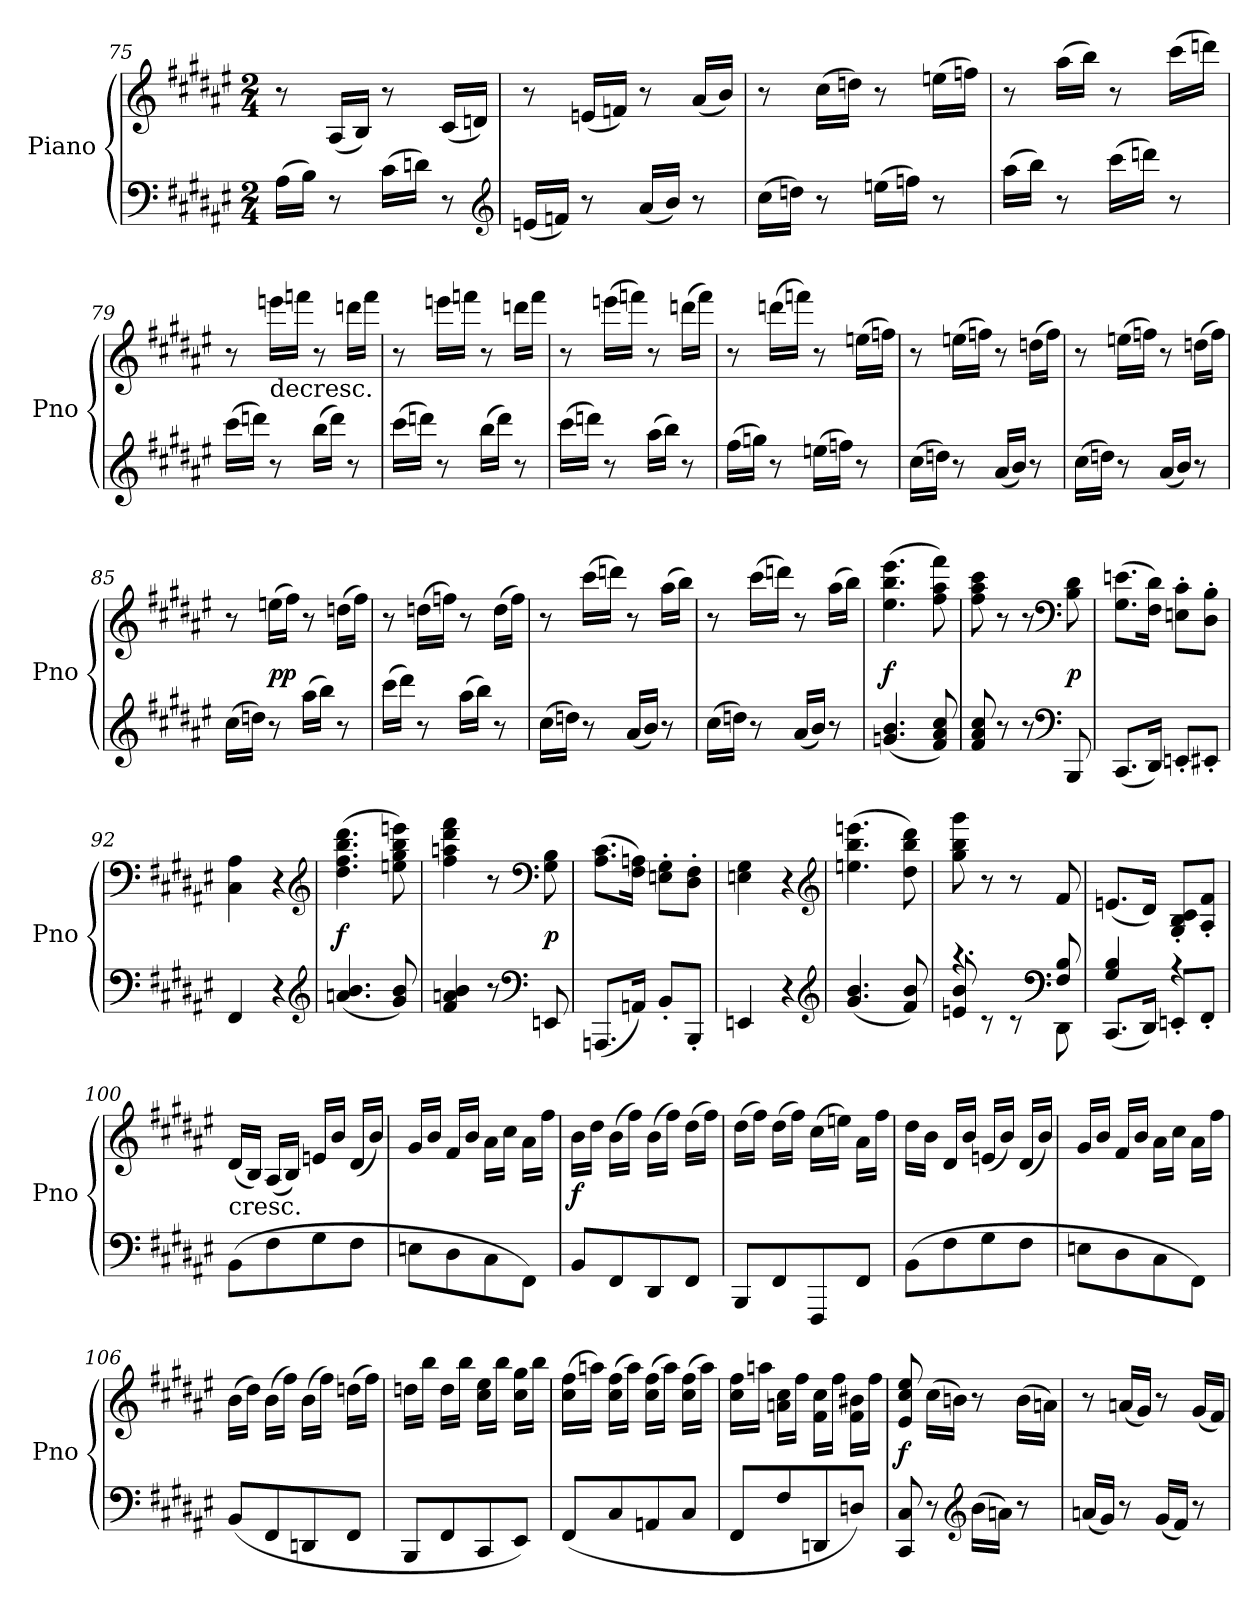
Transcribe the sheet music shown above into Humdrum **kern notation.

**kern	**kern	**dynam
*part1	*part1	*part1
*staff2	*staff1	*staff1/2
*I"Piano	*	*
*I'Pno	*	*
*clefF4	*clefG2	*
*k[f#c#g#d#a#e#]	*k[f#c#g#d#a#e#]	*
*F#:	*F#:	*
*M2/4	*M2/4	*
=75	=75	=75
(16A#\LL	8r	.
16B\JJ)	.	.
8r	(16A#/LL	.
.	16B/JJ)	.
(16c#\LL	8r	.
16dn\JJ)	.	.
8r	(16c#/LL	.
.	16dn/JJ)	.
*clefG2	*	*
=76	=76	=76
(16en/LL	8r	.
16fn/JJ)	.	.
8r	(16en/LL	.
.	16fn/JJ)	.
(16a#/LL	8r	.
16b/JJ)	.	.
8r	(16a#/LL	.
.	16b/JJ)	.
=77	=77	=77
(16cc#\LL	8r	.
16ddn\JJ)	.	.
8r	(16cc#\LL	.
.	16ddn\JJ)	.
(16een\LL	8r	.
16ffn\JJ)	.	.
8r	(16een\LL	.
.	16ffn\JJ)	.
=78	=78	=78
(16aa#\LL	8r	.
16bb\JJ)	.	.
8r	(16aa#\LL	.
.	16bb\JJ)	.
(16ccc#\LL	8r	.
16dddn\JJ)	.	.
8r	(16ccc#\LL	.
.	16dddn\JJ)	.
=79	=79	=79
(16ccc#\LL	8r	.
16dddn\JJ)	.	.
!	!LO:TX:c:t=decresc.	!
8r	16eeen\LL	.
.	16fffn\JJ	.
(16bb\LL	8r	.
16ddd\JJ)	.	.
8r	16dddn\LL	.
.	16fff\JJ	.
=80	=80	=80
(16ccc#\LL	8r	.
16dddn\JJ)	.	.
8r	16eeen\LL	.
.	16fffn\JJ	.
(16bb\LL	8r	.
16ddd\JJ)	.	.
8r	16dddn\LL	.
.	16fff\JJ	.
=81	=81	=81
(16ccc#\LL	8r	.
16dddn\JJ)	.	.
8r	(16eeen\LL	.
.	16fffn\JJ)	.
(16aa#\LL	8r	.
16bb\JJ)	.	.
8r	(16dddn\LL	.
.	16fff\JJ)	.
=82	=82	=82
(16ff#\LL	8r	.
16ggn\JJ)	.	.
8r	(16dddn\LL	.
.	16fffn\JJ)	.
(16een\LL	8r	.
16ffn\JJ)	.	.
8r	(16een\LL	.
.	16ffn\JJ)	.
=83	=83	=83
(16cc#\LL	8r	.
16ddn\JJ)	.	.
8r	(16een\LL	.
.	16ffn\JJ)	.
(16a#/LL	8r	.
16b/JJ)	.	.
8r	(16ddn\LL	.
.	16ff\JJ)	.
=84	=84	=84
(16cc#\LL	8r	.
16ddn\JJ)	.	.
8r	(16een\LL	.
.	16ffn\JJ)	.
(16a#/LL	8r	.
16b/JJ)	.	.
8r	(16ddn\LL	.
.	16ff\JJ)	.
=85	=85	=85
(16cc#\LL	8r	.
16ddn\JJ)	.	.
8r	(16een\LL	pp
.	16ff#\JJ)	.
(16aa#\LL	8r	.
16bb\JJ)	.	.
8r	(16ddn\LL	.
.	16ff#\JJ)	.
=86	=86	=86
(16ccc#\LL	8r	.
16ddd#\JJ)	.	.
8r	(16ddn\LL	.
.	16ffn\JJ)	.
(16aa#\LL	8r	.
16bb\JJ)	.	.
8r	(16dd\LL	.
.	16ff\JJ)	.
=87	=87	=87
(16cc#\LL	8r	.
16ddn\JJ)	.	.
8r	(16ccc#\LL	.
.	16dddn\JJ)	.
(16a#/LL	8r	.
16b/JJ)	.	.
8r	(16aa#\LL	.
.	16bb\JJ)	.
=88	=88	=88
(16cc#\LL	8r	.
16ddn\JJ)	.	.
8r	(16ccc#\LL	.
.	16dddn\JJ)	.
(16a#/LL	8r	.
16b/JJ)	.	.
8r	(16aa#\LL	.
.	16bb\JJ)	.
=89	=89	=89
(4.gn/ 4.b/	(4.ee#\ 4.bb\ 4.eee#\	f
8f#/ 8a#/ 8cc#/)	8ff#\ 8aa#\ 8fff#\)	.
=90	=90	=90
8f#/ 8a#/ 8cc#/	8ff#\ 8aa#\ 8ccc#\	.
8r	8r	.
8r	8r	.
*clefF4	*clefF4	*
8BBB/	8B\ 8d#\	p
=91	=91	=91
(8.CC#/L	(8.G#\ 8.en\L	.
16DD#/Jk)	16F#\ 16d#\Jk)	.
8EEn'/L	8En'\ 8c#'\L	.
8EE#X'/J	8D#'\ 8B'\J	.
=92	=92	=92
4FF#/	4C#\ 4A#\	.
4r	4r	.
*clefG2	*clefG2	*
=93	=93	=93
(4.an/ 4.b/	(4.dd#\ 4.ff#\ 4.bb\ 4.ddd#\	f
8g#/ 8b/)	8een\ 8gg#\ 8bb\ 8eeen\)	.
=94	=94	=94
4f#/ 4an/ 4b/	4ff#\ 4aan\ 4ddd#\ 4fff#\	.
8r	8r	.
*clefF4	*clefF4	*
8EEn/	8G#\ 8B\	p
=95	=95	=95
(8.AAAn/L	(8.A#\ 8.c#\L	.
16AAn/Jk)	16F#\ 16An\Jk)	.
8BB'/L	8En'\ 8G#'\L	.
8BBB'/J	8D#'\ 8F#'\J	.
=96	=96	=96
4EEn/	4En\ 4G#\	.
4r	4r	.
*clefG2	*clefG2	*
=97	=97	=97
(4.g#/ 4.b/	(4.een\ 4.bb\ 4.eeen\	.
8f#/ 8b/)	8dd#\ 8bb\ 8ddd#\)	.
=98	=98	=98
*^	*	*
4.r	8en/ 8b/	8gg#\ 8bb\ 8ggg#\	.
.	8r	8r	.
.	8r	8r	.
*clefF4	*	*	*
8F#/ 8B/	8DD#\	8f#/	.
=99	=99	=99	=99
4G#/ 4B/	(8.CC#/L	(8.en/L	.
.	16DD#/Jk)	16d#/Jk)	.
4r	8EEn'/L	8G#'/ 8B'/ 8c#'/L	.
.	8FF#'/J	8A#'/ 8f#'/J	.
=100	=100	=100	=100
!	!	!LO:TX:c:t=cresc.	!
*v	*v	*	*
(8BB\L	(16d#/LL	.
.	16B/JJ)	.
8F#\	(16A#/LL	.
.	16B/JJ)	.
8G#\	16en/LL	.
.	16b/JJ	.
8F#\J	(16d#/LL	.
.	16b/JJ)	.
=101	=101	=101
8En\L	16g#/LL	.
.	16b/JJ	.
8D#\	16f#/LL	.
.	16b/JJ	.
8C#\	16a#\LL	.
.	16cc#\JJ	.
8FF#\J)	16a#\LL	.
.	16ff#\JJ	.
=102	=102	=102
8BB/L	16b\LL	f
.	16dd#\JJ	.
8FF#/	(16b\LL	.
.	16ff#\JJ)	.
8DD#/	(16b\LL	.
.	16ff#\JJ)	.
8FF#/J	(16dd#\LL	.
.	16ff#\JJ)	.
=103	=103	=103
8BBB/L	(16dd#\LL	.
.	16ff#\JJ)	.
8FF#/	(16dd#\LL	.
.	16ff#\JJ)	.
8FFF#/	(16cc#\LL	.
.	16een\JJ)	.
8FF#/J	16a#\LL	.
.	16ff#\JJ	.
=104	=104	=104
(8BB\L	16dd#\LL	.
.	16b\JJ	.
8F#\	16d#/LL	.
.	16b/JJ	.
8G#\	(16en/LL	.
.	16b/JJ)	.
8F#\J	(16d#/LL	.
.	16b/JJ)	.
=105	=105	=105
8En\L	16g#/LL	.
.	16b/JJ	.
8D#\	16f#/LL	.
.	16b/JJ	.
8C#\	16a#\LL	.
.	16cc#\JJ	.
8FF#\J)	16a#\LL	.
.	16ff#\JJ	.
=106	=106	=106
(8BB/L	(16b\LL	.
.	16dd#\JJ)	.
8FF#/	(16b\LL	.
.	16ff#\JJ)	.
8DDn/	(16b\LL	.
.	16ff#\JJ)	.
8FF#/J	(16ddn\LL	.
.	16ff#\JJ)	.
=107	=107	=107
8BBB/L	16ddn\LL	.
.	16bb\JJ	.
8FF#/	16dd\LL	.
.	16bb\JJ	.
8CC#/	16cc#\ 16ee#\LL	.
.	16bb\JJ	.
8EE#/J)	16cc#\ 16gg#\LL	.
.	16bb\JJ	.
=108	=108	=108
(8FF#/L	(16cc#\ 16ff#\LL	.
.	16aan\JJ)	.
8C#/	(16cc#\ 16ff#\LL	.
.	16aa\JJ)	.
8AAn/	(16cc#\ 16ff#\LL	.
.	16aa\JJ)	.
8C#/J	(16cc#\ 16ff#\LL	.
.	16aa\JJ)	.
=109	=109	=109
8FF#/L	16cc#\ 16ff#\LL	.
.	16aan\JJ	.
8F#/	16an\ 16cc#\LL	.
.	16ff#\JJ	.
8DDn/	16f#\ 16cc#\LL	.
.	16ff#\JJ	.
8Dn/J)	16f#\ 16b#X\LL	.
.	16ff#\JJ	.
=110	=110	=110
8CC#/ 8C#/	8e#/ 8cc#/ 8ee#/	f
8r	(16cc#\LL	.
.	16bn\JJ)	.
*clefG2	*	*
(16b\LL	8r	.
16an\JJ)	.	.
8r	(16b\LL	.
.	16an\JJ)	.
=111	=111	=111
(16an/LL	8r	.
16g#/JJ)	.	.
8r	(16an/LL	.
.	16g#/JJ)	.
(16g#/LL	8r	.
16f#/JJ)	.	.
8r	(16g#/LL	.
.	16f#/JJ)	.
=	=	=
*-	*-	*-
